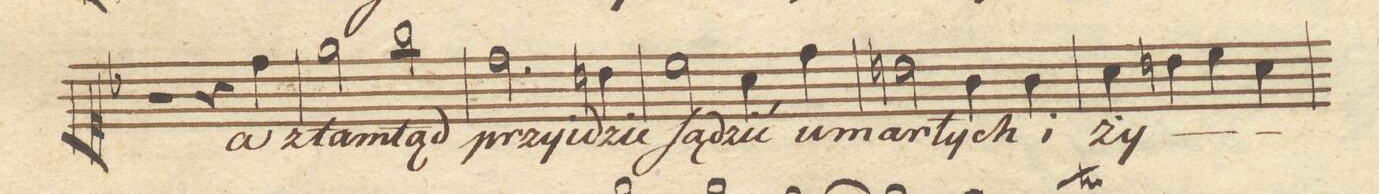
**kern	**text	**dynam
*I"Soprano	*	*
*clefC1	*	*
*k[b-]	*	*
*met(c|)	*	*
*M2/2	*	*
2r	.	.
4r	.	.
4dd\	a	.
=75	=75	=75
2ee\	ztam-	.
2gg\	-tąd	.
=76	=76	=76
2.dd\	przyi-	.
4bn\	dzie	.
=77	=77	=77
2cc\	ʃą-	.
4a\	-dzić	.
4dd\	u-	.
=78	=78	=78
2bn\	-mar-	.
4g\	-łych	.
4g\	i	.
=79	=79	=79
4a\	ży-	.
4bn\	.	.
4cc\	.	.
4a\	.	.
=80	=80	=80
*-	*-	*-
